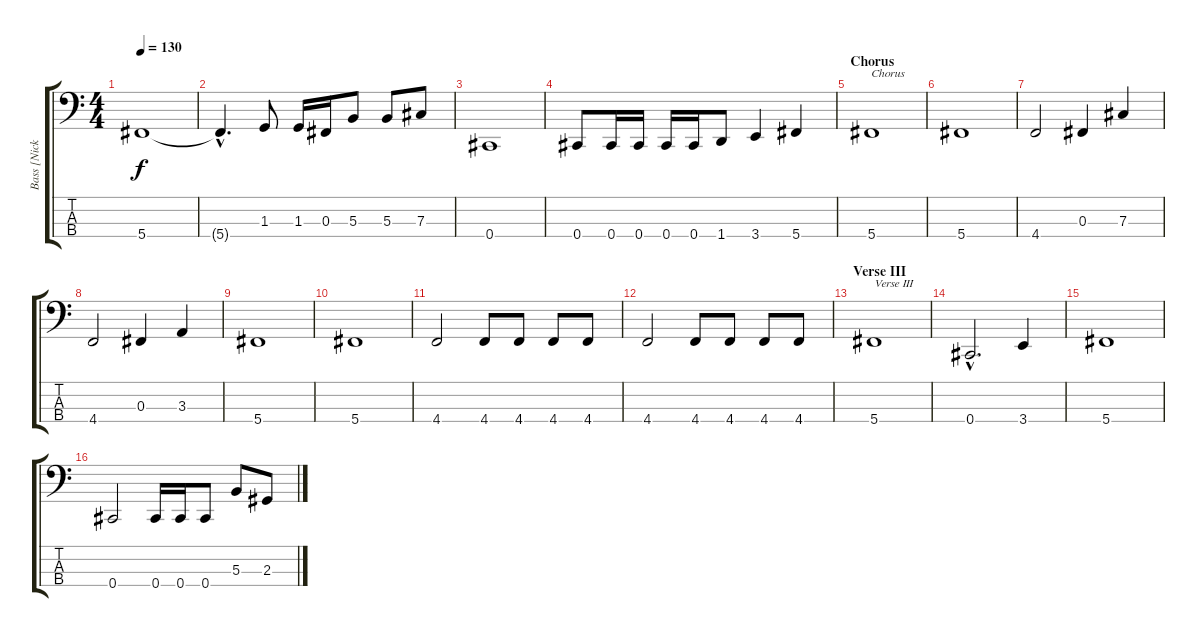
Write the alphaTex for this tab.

\track ("Bass [Nicklasson]" "Bass [Nick") {instrument electricbasspick}
\staff {score tabs}
\tuning (E2 B1 Gb1 Db1) {hide}
\ts (4 4)
\tempo 130
\clef f4
\ks c
5.4.1{dy f} |
5.4{hac t}.4{d} 1.3.8 1.3.16 0.3.16 5.3.8 5.3.8 7.3.8 |
0.4.1 |
0.4.8 0.4.16 0.4.16 0.4.16 0.4.16 1.4.8 3.4.4 5.4.4 |
\section ("" "Chorus")
5.4.1{txt "Chorus"} |
5.4.1 |
4.4.2 0.3.4 7.3.4 |
4.4.2 0.3.4 3.3.4 |
5.4.1 |
5.4.1 |
4.4.2 4.4.8 4.4.8 4.4.8 4.4.8 |
4.4.2 4.4.8 4.4.8 4.4.8 4.4.8 |
\section ("" "Verse III")
5.4.1{txt "Verse III"} |
0.4{hac}.2{d} 3.4.4 |
5.4.1 |
0.4.2 0.4.16 0.4.16 0.4.8 5.3.8 2.3.8
